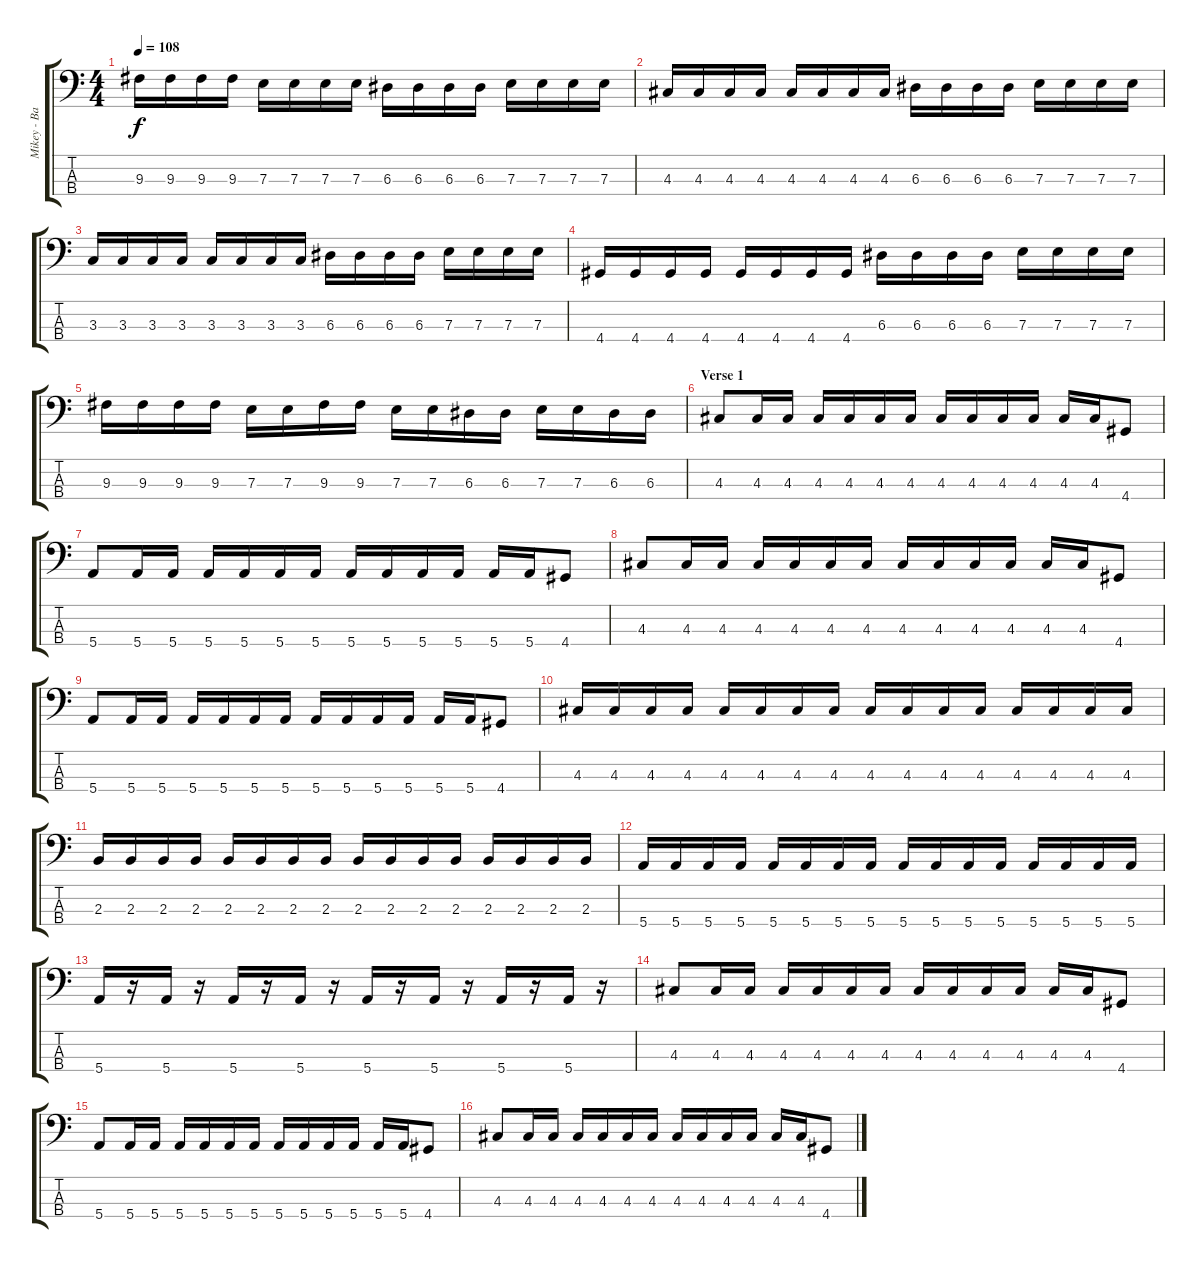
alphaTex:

\track ("Mikey - Bass" "Mikey - Ba") {instrument electricbasspick}
\staff {score tabs}
\tuning (G2 D2 A1 E1) {hide}
\ts (4 4)
\tempo 108
\clef f4
\ks c
9.3.16{dy f} 9.3.16 9.3.16 9.3.16 7.3.16 7.3.16 7.3.16 7.3.16 6.3.16 6.3.16 6.3.16 6.3.16 7.3.16 7.3.16 7.3.16 7.3.16 |
4.3.16 4.3.16 4.3.16 4.3.16 4.3.16 4.3.16 4.3.16 4.3.16 6.3.16 6.3.16 6.3.16 6.3.16 7.3.16 7.3.16 7.3.16 7.3.16 |
3.3.16 3.3.16 3.3.16 3.3.16 3.3.16 3.3.16 3.3.16 3.3.16 6.3.16 6.3.16 6.3.16 6.3.16 7.3.16 7.3.16 7.3.16 7.3.16 |
4.4.16 4.4.16 4.4.16 4.4.16 4.4.16 4.4.16 4.4.16 4.4.16 6.3.16 6.3.16 6.3.16 6.3.16 7.3.16 7.3.16 7.3.16 7.3.16 |
9.3.16 9.3.16 9.3.16 9.3.16 7.3.16 7.3.16 9.3.16 9.3.16 7.3.16 7.3.16 6.3.16 6.3.16 7.3.16 7.3.16 6.3.16 6.3.16 |
\section ("" "Verse 1")
4.3.8 4.3.16 4.3.16 4.3.16 4.3.16 4.3.16 4.3.16 4.3.16 4.3.16 4.3.16 4.3.16 4.3.16 4.3.16 4.4.8 |
5.4.8 5.4.16 5.4.16 5.4.16 5.4.16 5.4.16 5.4.16 5.4.16 5.4.16 5.4.16 5.4.16 5.4.16 5.4.16 4.4.8 |
4.3.8 4.3.16 4.3.16 4.3.16 4.3.16 4.3.16 4.3.16 4.3.16 4.3.16 4.3.16 4.3.16 4.3.16 4.3.16 4.4.8 |
5.4.8 5.4.16 5.4.16 5.4.16 5.4.16 5.4.16 5.4.16 5.4.16 5.4.16 5.4.16 5.4.16 5.4.16 5.4.16 4.4.8 |
4.3.16 4.3.16 4.3.16 4.3.16 4.3.16 4.3.16 4.3.16 4.3.16 4.3.16 4.3.16 4.3.16 4.3.16 4.3.16 4.3.16 4.3.16 4.3.16 |
2.3.16 2.3.16 2.3.16 2.3.16 2.3.16 2.3.16 2.3.16 2.3.16 2.3.16 2.3.16 2.3.16 2.3.16 2.3.16 2.3.16 2.3.16 2.3.16 |
5.4.16 5.4.16 5.4.16 5.4.16 5.4.16 5.4.16 5.4.16 5.4.16 5.4.16 5.4.16 5.4.16 5.4.16 5.4.16 5.4.16 5.4.16 5.4.16 |
5.4.16 r.16 5.4.16 r.16 5.4.16 r.16 5.4.16 r.16 5.4.16 r.16 5.4.16 r.16 5.4.16 r.16 5.4.16 r.16 |
4.3.8 4.3.16 4.3.16 4.3.16 4.3.16 4.3.16 4.3.16 4.3.16 4.3.16 4.3.16 4.3.16 4.3.16 4.3.16 4.4.8 |
5.4.8 5.4.16 5.4.16 5.4.16 5.4.16 5.4.16 5.4.16 5.4.16 5.4.16 5.4.16 5.4.16 5.4.16 5.4.16 4.4.8 |
4.3.8 4.3.16 4.3.16 4.3.16 4.3.16 4.3.16 4.3.16 4.3.16 4.3.16 4.3.16 4.3.16 4.3.16 4.3.16 4.4.8
